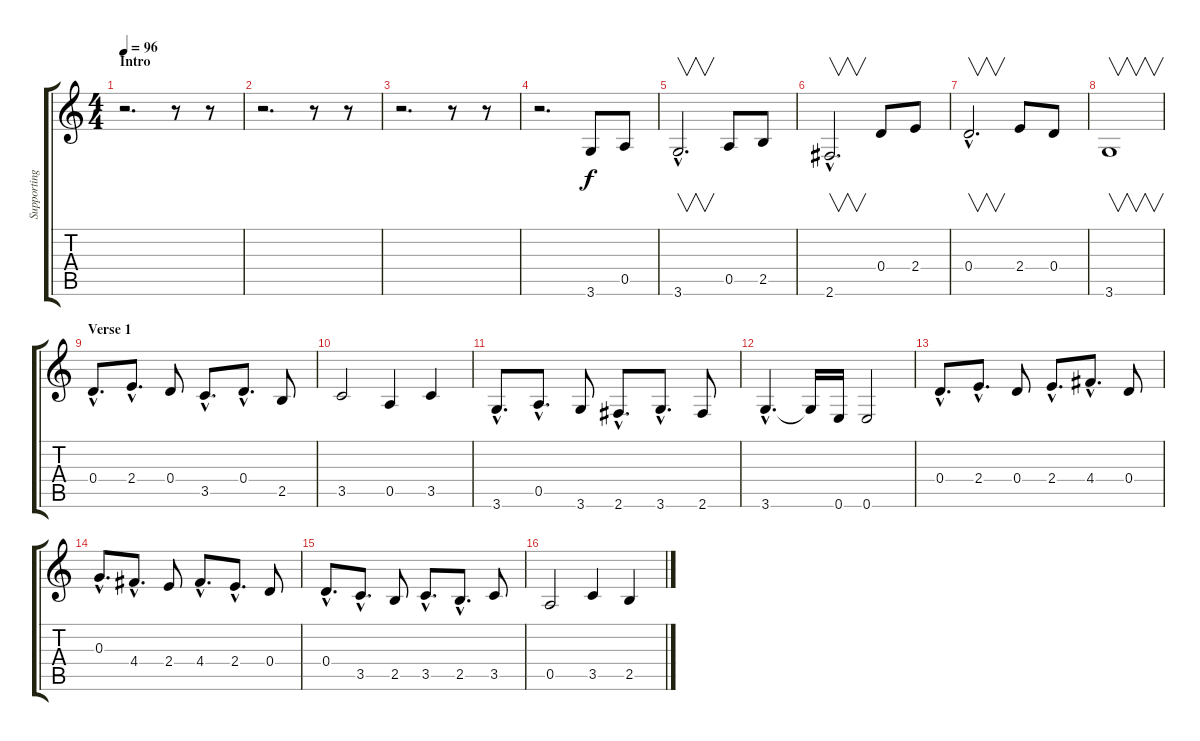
\track ("Supporting Guitar" "Supporting") {instrument acousticguitarsteel}
\staff {score tabs}
\tuning (E4 B3 G3 D3 A2 E2) {hide}
\ts (4 4)
\section ("" "Intro")
\tempo 96
\clef g2
\ks c
r.2{d dy f instrument acousticguitarsteel} r.8 r.8 |
r.2{d} r.8 r.8 |
r.2{d} r.8 r.8 |
r.2{d} 3.6.8 0.5.8 |
3.6{hac}.2{v d} 0.5.8 2.5.8 |
2.6{hac}.2{v d} 0.4.8 2.4.8 |
0.4{hac}.2{v d} 2.4.8 0.4.8 |
3.6.1{v} |
\section ("" "Verse 1")
0.4{hac}.8{d} 2.4{hac}.8{d} 0.4.8 3.5{hac}.8{d} 0.4{hac}.8{d} 2.5.8 |
3.5.2 0.5.4 3.5.4 |
3.6{hac}.8{d} 0.5{hac}.8{d} 3.6.8 2.6{hac}.8{d} 3.6{hac}.8{d} 2.6.8 |
3.6{hac}.4{d} 3.6{t}.16 0.6.16 0.6.2 |
0.4{hac}.8{d} 2.4{hac}.8{d} 0.4.8 2.4{hac}.8{d} 4.4{hac}.8{d} 0.4.8 |
0.3{hac}.8{d} 4.4{hac}.8{d} 2.4.8 4.4{hac}.8{d} 2.4{hac}.8{d} 0.4.8 |
0.4{hac}.8{d} 3.5{hac}.8{d} 2.5.8 3.5{hac}.8{d} 2.5{hac}.8{d} 3.5.8 |
0.5.2 3.5.4 2.5.4
